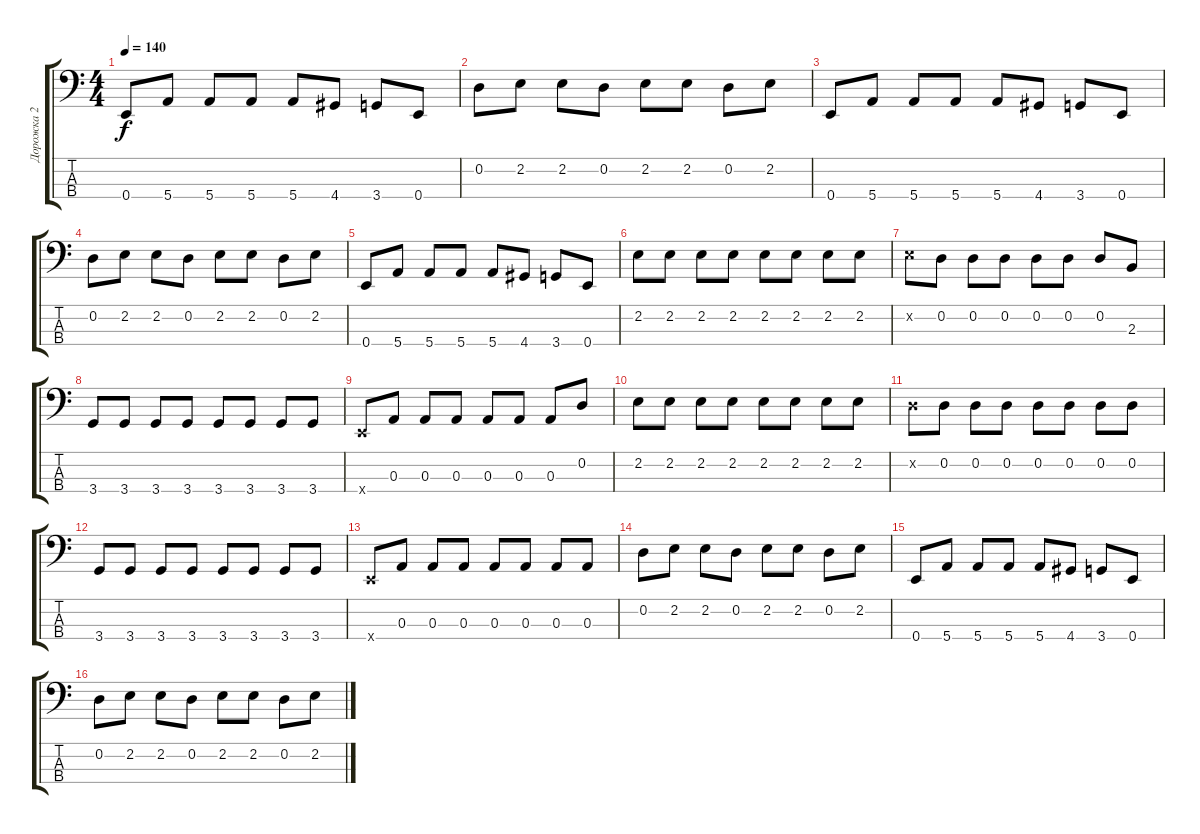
\track ("Дорожка 2" "Дорожка 2") {instrument slapbass2}
\staff {score tabs}
\tuning (G2 D2 A1 E1) {hide}
\ts (4 4)
\tempo 140
\clef f4
\ks c
0.4.8{dy f} 5.4.8 5.4.8 5.4.8 5.4.8 4.4.8 3.4.8 0.4.8 |
0.2.8 2.2.8 2.2.8 0.2.8 2.2.8 2.2.8 0.2.8 2.2.8 |
0.4.8 5.4.8 5.4.8 5.4.8 5.4.8 4.4.8 3.4.8 0.4.8 |
0.2.8 2.2.8 2.2.8 0.2.8 2.2.8 2.2.8 0.2.8 2.2.8 |
0.4.8 5.4.8 5.4.8 5.4.8 5.4.8 4.4.8 3.4.8 0.4.8 |
2.2.8 2.2.8 2.2.8 2.2.8 2.2.8 2.2.8 2.2.8 2.2.8 |
2.2{x}.8 0.2.8 0.2.8 0.2.8 0.2.8 0.2.8 0.2.8 2.3.8 |
3.4.8 3.4.8 3.4.8 3.4.8 3.4.8 3.4.8 3.4.8 3.4.8 |
0.4{x}.8 0.3.8 0.3.8 0.3.8 0.3.8 0.3.8 0.3.8 0.2.8 |
2.2.8 2.2.8 2.2.8 2.2.8 2.2.8 2.2.8 2.2.8 2.2.8 |
0.2{x}.8 0.2.8 0.2.8 0.2.8 0.2.8 0.2.8 0.2.8 0.2.8 |
3.4.8 3.4.8 3.4.8 3.4.8 3.4.8 3.4.8 3.4.8 3.4.8 |
0.4{x}.8 0.3.8 0.3.8 0.3.8 0.3.8 0.3.8 0.3.8 0.3.8 |
0.2.8 2.2.8 2.2.8 0.2.8 2.2.8 2.2.8 0.2.8 2.2.8 |
0.4.8 5.4.8 5.4.8 5.4.8 5.4.8 4.4.8 3.4.8 0.4.8 |
0.2.8 2.2.8 2.2.8 0.2.8 2.2.8 2.2.8 0.2.8 2.2.8
